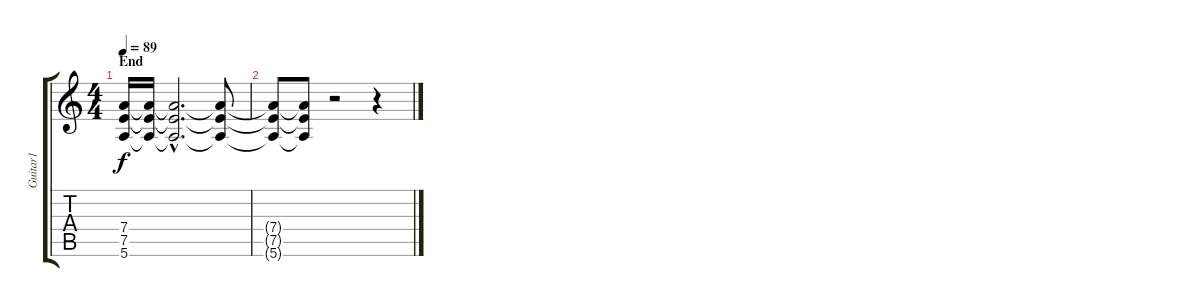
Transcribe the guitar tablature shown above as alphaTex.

\track ("Guitar1" "Guitar1") {instrument overdrivenguitar}
\staff {score tabs}
\tuning (E4 B3 G3 D3 A2 E2) {hide}
\ts (4 4)
\section ("" "End")
\tempo 89
\clef g2
\ks c
(7.4 7.5 5.6).16{dy f} (7.4{t} 7.5{t} 5.6{t}).16 (7.4{hac t} 7.5{hac t} 5.6{hac t}).2{d} (7.4{t} 7.5{t} 5.6{t}).8 |
(7.4{t} 7.5{t} 5.6{t}).8 (7.4{t} 7.5{t} 5.6{t}).8 r.2 r.4
